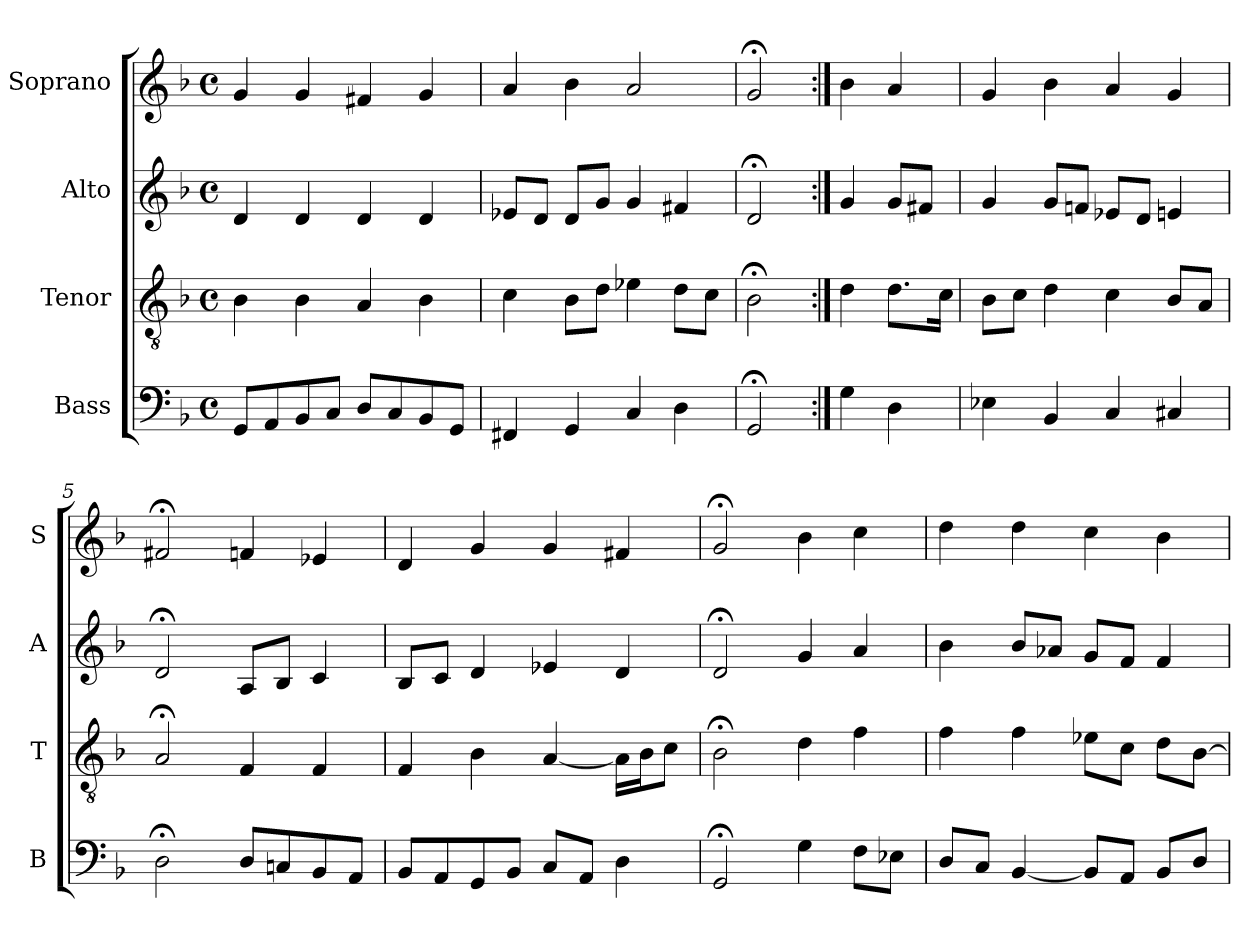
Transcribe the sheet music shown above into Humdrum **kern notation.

**kern	**kern	**kern	**kern
*part4	*part3	*part2	*part1
*staff4	*staff3	*staff2	*staff1
*I"Bass	*I"Tenor	*I"Alto	*I"Soprano
*I'B	*I'T	*I'A	*I'S
*clefF4	*clefGv2	*clefG2	*clefG2
*k[b-]	*k[b-]	*k[b-]	*k[b-]
*G:dor	*G:dor	*G:dor	*G:dor
*M4/4	*M4/4	*M4/4	*M4/4
*met(c)	*met(c)	*met(c)	*met(c)
*MM100	*MM100	*MM100	*MM100
=1	=1	=1	=1
8GGL	4B-	4d	4g
8AA	.	.	.
8BB-	4B-	4d	4g
8CJ	.	.	.
8DL	4A	4d	4f#X
8C	.	.	.
8BB-	4B-	4d	4g
8GGJ	.	.	.
=2	=2	=2	=2
4FF#X	4c	8e-XL	4a
.	.	8dJ	.
4GG	8B-L	8dL	4b-
.	8dJ	8gJ	.
4C	4e-X	4g	2a
4D	8dL	4f#X	.
.	8cJ	.	.
=3	=3	=3	=3
2GG;<	2B-;<	2d;<	2g;<
=:|!	=:|!	=:|!	=:|!
4G	4d	4g	4b-
4D	8.dL	8gL	4a
.	.	8f#XJ	.
.	16cJk	.	.
=4	=4	=4	=4
4E-X	8B-L	4g	4g
.	8cJ	.	.
4BB-	4d	8gL	4b-
.	.	8fnJ	.
4C	4c	8e-XL	4a
.	.	8dJ	.
4C#X	8B-L	4en	4g
.	8AJ	.	.
=5	=5	=5	=5
2D;<	2A;<	2d;<	2f#X;<
8DL	4F	8AL	4fn
8Cn	.	8B-J	.
8BB-	4F	4c	4e-X
8AAJ	.	.	.
=6	=6	=6	=6
8BB-L	4F	8B-L	4d
8AA	.	8cJ	.
8GG	4B-	4d	4g
8BB-J	.	.	.
8CL	[4A	4e-X	4g
8AAJ	.	.	.
4D	16ALL]	4d	4f#X
.	16B-J	.	.
.	8cJ	.	.
=7	=7	=7	=7
2GG;<	2B-;<	2d;<	2g;<
4G	4d	4g	4b-
8FL	4f	4a	4cc
8E-XJ	.	.	.
=8	=8	=8	=8
8DL	4f	4b-	4dd
8CJ	.	.	.
[4BB-	4f	8b-L	4dd
.	.	8a-XJ	.
8BB-L]	8e-XL	8gL	4cc
8AAJ	8cJ	8fJ	.
8BB-L	8dL	4f	4b-
8DJ	[8B-J	.	.
=	=	=	=
*-	*-	*-	*-
